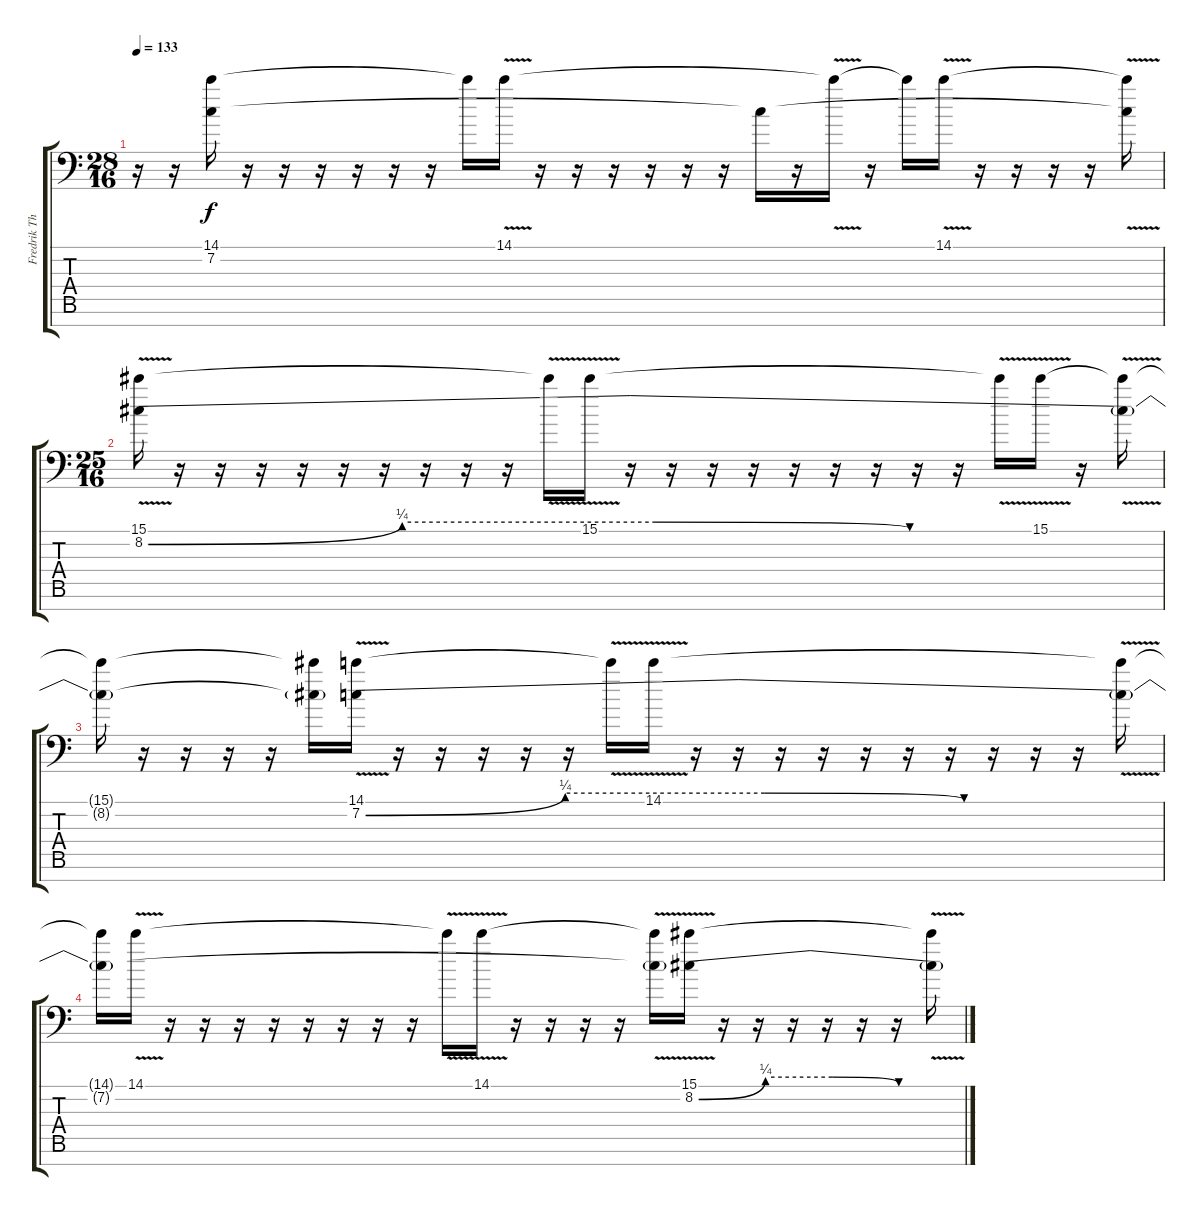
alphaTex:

\track ("Fredrik Thordendal ( Rythm'n'Solo )" "Fredrik Th") {instrument overdrivenguitar}
\staff {score tabs}
\tuning (Bb3 F3 Db3 Ab2 Eb2 Bb1 F1) {hide}
\ts (28 16)
\tempo 133
\clef f4
\ks c
r.16{dy f} r.16 (14.1{t} 7.2{t}).16 r.16 r.16 r.16 r.16 r.16 r.16 14.1{t}.16 14.1{v}.16 r.16 r.16 r.16 r.16 r.16 r.16 7.2{t}.16 r.16 14.1{t}.16 r.16 14.1{t}.16 14.1{v}.16 r.16 r.16 r.16 r.16 (14.1{t} 7.2{t}).16 |
\ts (25 16)
(15.1{v} 8.2{be (custom 0 0 15 1 30 1 45 0 60 0) v}).16 r.16 r.16 r.16 r.16 r.16 r.16 r.16 r.16 r.16 15.1{t}.16 15.1{v}.16 r.16 r.16 r.16 r.16 r.16 r.16 r.16 r.16 r.16 15.1{t}.16 15.1{v}.16 r.16 (15.1{t} 8.2{t}).16 |
(15.1{t} 8.2{t}).16 r.16 r.16 r.16 r.16 (15.1{t} 8.2{t}).16 (14.1{v} 7.2{be (custom 0 0 15 1 30 1 45 0 60 0) v}).16 r.16 r.16 r.16 r.16 r.16 14.1{t}.16 14.1{v}.16 r.16 r.16 r.16 r.16 r.16 r.16 r.16 r.16 r.16 r.16 (14.1{t} 7.2{t}).16 |
(14.1{t} 7.2{t}).16 14.1{v}.16 r.16 r.16 r.16 r.16 r.16 r.16 r.16 r.16 14.1{t}.16 14.1{v}.16 r.16 r.16 r.16 r.16 (14.1{t} 7.2{t}).16 (15.1{v} 8.2{be (custom 0 0 15 1 30 1 45 0 60 0) v}).16 r.16 r.16 r.16 r.16 r.16 r.16 (15.1{t} 8.2{t}).16
